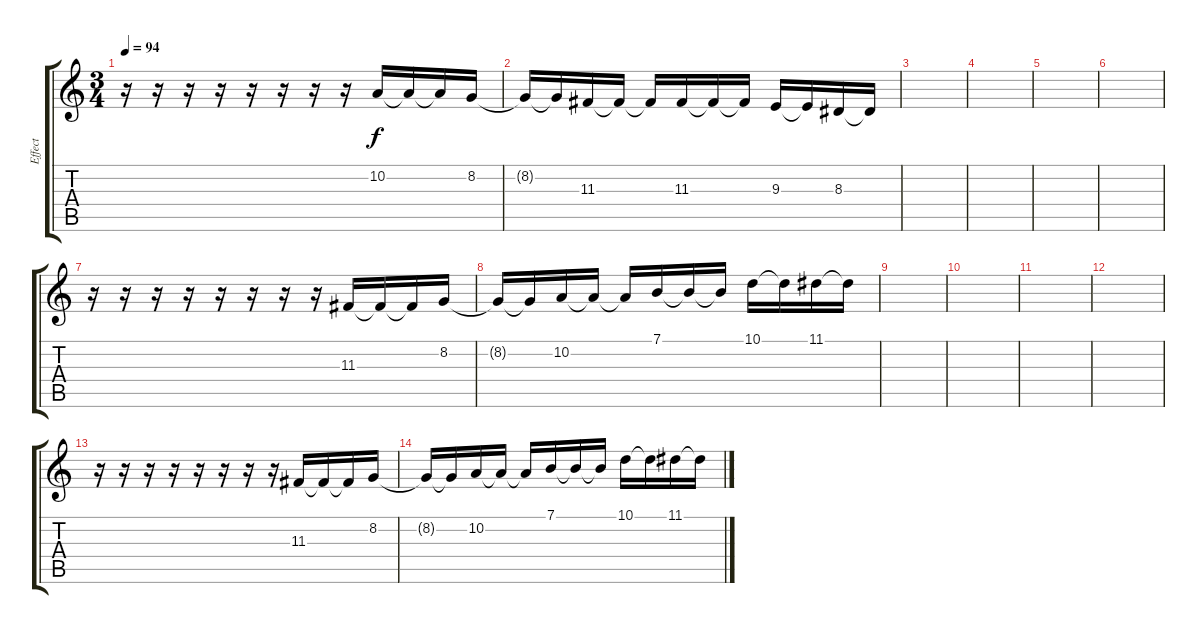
\track ("Effect" "Effect") {instrument lead2sawtooth}
\staff {score tabs}
\tuning (E4 B3 G3 D3 A2 E2) {hide}
\ts (3 4)
\tempo 94
\clef g2
\ks c
r.16{dy f} r.16 r.16 r.16 r.16 r.16 r.16 r.16 10.2.16 10.2{t}.16 10.2{t}.16 8.2.16 |
8.2{t}.16 8.2{t}.16 11.3.16 11.3{t}.16 11.3{t}.16 11.3.16 11.3{t}.16 11.3{t}.16 9.3.16 9.3{t}.16 8.3.16 8.3{t}.16 |
|
|
|
|
r.16 r.16 r.16 r.16 r.16 r.16 r.16 r.16 11.3.16 11.3{t}.16 11.3{t}.16 8.2.16 |
8.2{t}.16 8.2{t}.16 10.2.16 10.2{t}.16 10.2{t}.16 7.1.16 7.1{t}.16 7.1{t}.16 10.1.16 10.1{t}.16 11.1.16 11.1{t}.16 |
|
|
|
|
r.16 r.16 r.16 r.16 r.16 r.16 r.16 r.16 11.3.16 11.3{t}.16 11.3{t}.16 8.2.16 |
8.2{t}.16 8.2{t}.16 10.2.16 10.2{t}.16 10.2{t}.16 7.1.16 7.1{t}.16 7.1{t}.16 10.1.16 10.1{t}.16 11.1.16 11.1{t}.16
